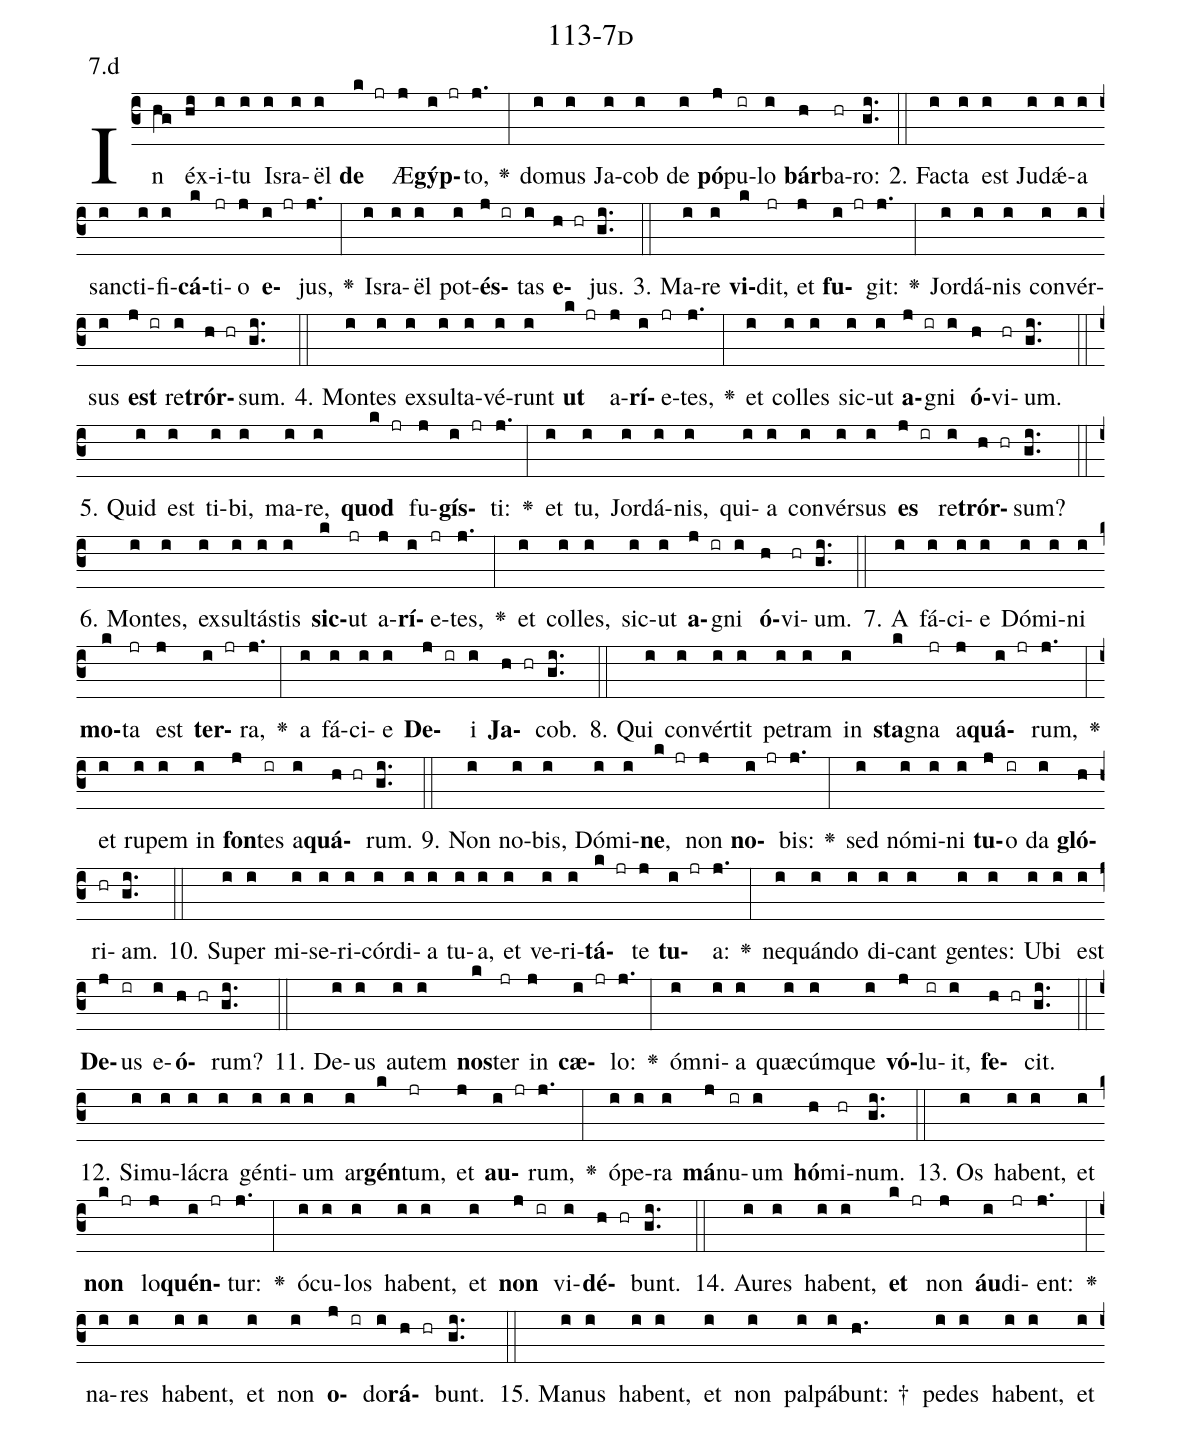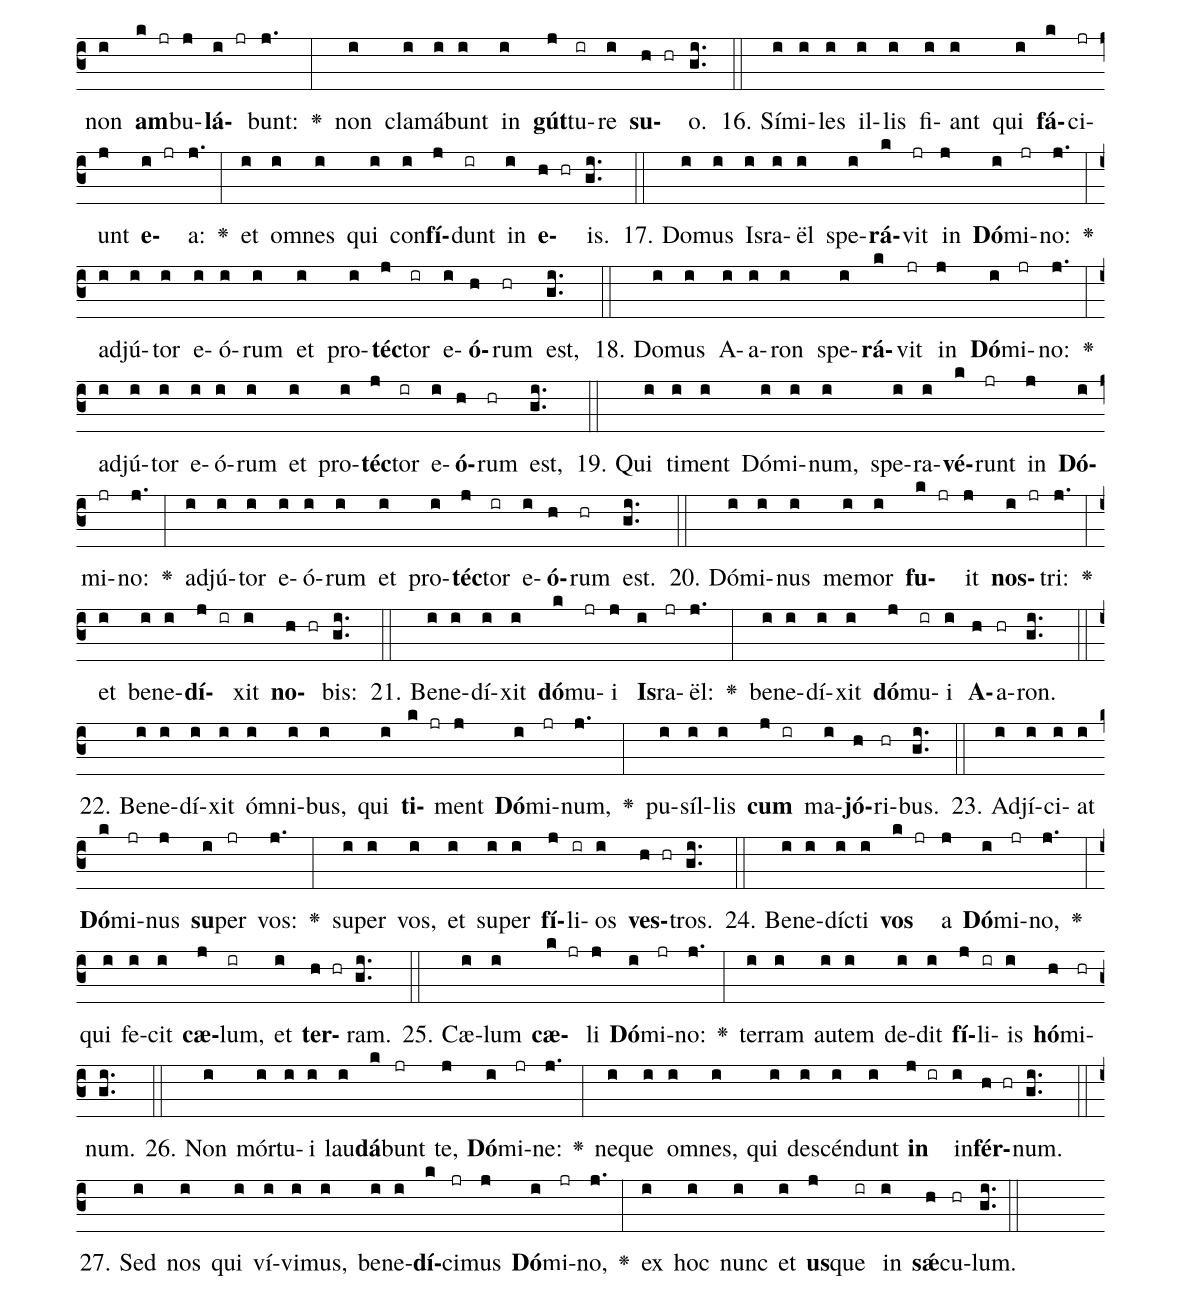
name: 113-7d;
annotation: 7.d;
%%
(c3)In(hg) éx(hi)i(i)tu(i) Is(i)ra(i)ël(i) <b>de</b>(k jr) Æ(j)<b>gýp</b>(i jr)to,(j.) <v>\greheightstar</v>(:) do(i)mus(i) Ja(i)cob(i) de(i) <b>pó</b>(j)pu(ir)lo(i) <b>bár</b>(h)ba(hr)ro:(gi..) (::)
2. Fac(i)ta(i) est(i) Ju(i)dǽ(i)a(i) sanc(i)ti(i)fi(i)<b>cá</b>(k)ti(jr)o(j) <b>e</b>(i jr)jus,(j.) <v>\greheightstar</v>(:) Is(i)ra(i)ël(i) pot(i)<b>és</b>(j ir)tas(i) <b>e</b>(h hr)jus.(gi..) (::)
3. Ma(i)re(i) <b>vi</b>(k)dit,(jr) et(j) <b>fu</b>(i jr)git:(j.) <v>\greheightstar</v>(:) Jor(i)dá(i)nis(i) con(i)vér(i)sus(i) <b>est</b>(j ir) re(i)<b>trór</b>(h hr)sum.(gi..) (::)
4. Mon(i)tes(i) ex(i)sul(i)ta(i)vé(i)runt(i) <b>ut</b>(k jr) a(j)<b>rí</b>(i)e(jr)tes,(j.) <v>\greheightstar</v>(:) et(i) col(i)les(i) sic(i)ut(i) <b>a</b>(j ir)gni(i) <b>ó</b>(h)vi(hr)um.(gi..) (::)
5. Quid(i) est(i) ti(i)bi,(i) ma(i)re,(i) <b>quod</b>(k jr) fu(j)<b>gís</b>(i jr)ti:(j.) <v>\greheightstar</v>(:) et(i) tu,(i) Jor(i)dá(i)nis,(i) qui(i)a(i) con(i)vér(i)sus(i) <b>es</b>(j ir) re(i)<b>trór</b>(h hr)sum?(gi..) (::)
6. Mon(i)tes,(i) ex(i)sul(i)tás(i)tis(i) <b>sic</b>(k)ut(jr) a(j)<b>rí</b>(i)e(jr)tes,(j.) <v>\greheightstar</v>(:) et(i) col(i)les,(i) sic(i)ut(i) <b>a</b>(j ir)gni(i) <b>ó</b>(h)vi(hr)um.(gi..) (::)
7. A(i) fá(i)ci(i)e(i) Dó(i)mi(i)ni(i) <b>mo</b>(k)ta(jr) est(j) <b>ter</b>(i jr)ra,(j.) <v>\greheightstar</v>(:) a(i) fá(i)ci(i)e(i) <b>De</b>(j ir)i(i) <b>Ja</b>(h hr)cob.(gi..) (::)
8. Qui(i) con(i)vér(i)tit(i) pe(i)tram(i) in(i) <b>sta</b>(k)gna(jr) a(j)<b>quá</b>(i jr)rum,(j.) <v>\greheightstar</v>(:) et(i) ru(i)pem(i) in(i) <b>fon</b>(j)tes(ir) a(i)<b>quá</b>(h hr)rum.(gi..) (::)
9. Non(i) no(i)bis,(i) Dó(i)mi(i)<b>ne</b>,(k jr) non(j) <b>no</b>(i jr)bis:(j.) <v>\greheightstar</v>(:) sed(i) nó(i)mi(i)ni(i) <b>tu</b>(j)o(ir) da(i) <b>gló</b>(h)ri(hr)am.(gi..) (::)
10. Su(i)per(i) mi(i)se(i)ri(i)cór(i)di(i)a(i) tu(i)a,(i) et(i) ve(i)ri(i)<b>tá</b>(k jr)te(j) <b>tu</b>(i jr)a:(j.) <v>\greheightstar</v>(:) ne(i)quán(i)do(i) di(i)cant(i) gen(i)tes:(i) U(i)bi(i) est(i) <b>De</b>(j)us(ir) e(i)<b>ó</b>(h hr)rum?(gi..) (::)
11. De(i)us(i) au(i)tem(i) <b>nos</b>(k)ter(jr) in(j) <b>cæ</b>(i jr)lo:(j.) <v>\greheightstar</v>(:) óm(i)ni(i)a(i) quæ(i)cúm(i)que(i) <b>vó</b>(j)lu(ir)it,(i) <b>fe</b>(h hr)cit.(gi..) (::)
12. Si(i)mu(i)lá(i)cra(i) gén(i)ti(i)um(i) ar(i)<b>gén</b>(k)tum,(jr) et(j) <b>au</b>(i jr)rum,(j.) <v>\greheightstar</v>(:) ó(i)pe(i)ra(i) <b>má</b>(j)nu(ir)um(i) <b>hó</b>(h)mi(hr)num.(gi..) (::)
13. Os(i) ha(i)bent,(i) et(i) <b>non</b>(k jr) lo(j)<b>quén</b>(i jr)tur:(j.) <v>\greheightstar</v>(:) ó(i)cu(i)los(i) ha(i)bent,(i) et(i) <b>non</b>(j ir) vi(i)<b>dé</b>(h hr)bunt.(gi..) (::)
14. Au(i)res(i) ha(i)bent,(i) <b>et</b>(k jr) non(j) <b>áu</b>(i)di(jr)ent:(j.) <v>\greheightstar</v>(:) na(i)res(i) ha(i)bent,(i) et(i) non(i) <b>o</b>(j ir)do(i)<b>rá</b>(h hr)bunt.(gi..) (::)
15. Ma(i)nus(i) ha(i)bent,(i) et(i) non(i) pal(i)pá(i)bunt: †(h.) pe(i)des(i) ha(i)bent,(i) et(i) non(i) <b>am</b>(k jr)bu(j)<b>lá</b>(i jr)bunt:(j.) <v>\greheightstar</v>(:) non(i) cla(i)má(i)bunt(i) in(i) <b>gút</b>(j)tu(ir)re(i) <b>su</b>(h hr)o.(gi..) (::)
16. Sí(i)mi(i)les(i) il(i)lis(i) fi(i)ant(i) qui(i) <b>fá</b>(k)ci(jr)unt(j) <b>e</b>(i jr)a:(j.) <v>\greheightstar</v>(:) et(i) om(i)nes(i) qui(i) con(i)<b>fí</b>(j)dunt(ir) in(i) <b>e</b>(h hr)is.(gi..) (::)
17. Do(i)mus(i) Is(i)ra(i)ël(i) spe(i)<b>rá</b>(k)vit(jr) in(j) <b>Dó</b>(i)mi(jr)no:(j.) <v>\greheightstar</v>(:) ad(i)jú(i)tor(i) e(i)ó(i)rum(i) et(i) pro(i)<b>téc</b>(j)tor(ir) e(i)<b>ó</b>(h)rum(hr) est,(gi..) (::)
18. Do(i)mus(i) A(i)a(i)ron(i) spe(i)<b>rá</b>(k)vit(jr) in(j) <b>Dó</b>(i)mi(jr)no:(j.) <v>\greheightstar</v>(:) ad(i)jú(i)tor(i) e(i)ó(i)rum(i) et(i) pro(i)<b>téc</b>(j)tor(ir) e(i)<b>ó</b>(h)rum(hr) est,(gi..) (::)
19. Qui(i) ti(i)ment(i) Dó(i)mi(i)num,(i) spe(i)ra(i)<b>vé</b>(k)runt(jr) in(j) <b>Dó</b>(i)mi(jr)no:(j.) <v>\greheightstar</v>(:) ad(i)jú(i)tor(i) e(i)ó(i)rum(i) et(i) pro(i)<b>téc</b>(j)tor(ir) e(i)<b>ó</b>(h)rum(hr) est.(gi..) (::)
20. Dó(i)mi(i)nus(i) me(i)mor(i) <b>fu</b>(k jr)it(j) <b>nos</b>(i jr)tri:(j.) <v>\greheightstar</v>(:) et(i) be(i)ne(i)<b>dí</b>(j ir)xit(i) <b>no</b>(h hr)bis:(gi..) (::)
21. Be(i)ne(i)dí(i)xit(i) <b>dó</b>(k)mu(jr)i(j) <b>Is</b>(i)ra(jr)ël:(j.) <v>\greheightstar</v>(:) be(i)ne(i)dí(i)xit(i) <b>dó</b>(j)mu(ir)i(i) <b>A</b>(h)a(hr)ron.(gi..) (::)
22. Be(i)ne(i)dí(i)xit(i) óm(i)ni(i)bus,(i) qui(i) <b>ti</b>(k jr)ment(j) <b>Dó</b>(i)mi(jr)num,(j.) <v>\greheightstar</v>(:) pu(i)síl(i)lis(i) <b>cum</b>(j ir) ma(i)<b>jó</b>(h)ri(hr)bus.(gi..) (::)
23. Ad(i)jí(i)ci(i)at(i) <b>Dó</b>(k)mi(jr)nus(j) <b>su</b>(i)per(jr) vos:(j.) <v>\greheightstar</v>(:) su(i)per(i) vos,(i) et(i) su(i)per(i) <b>fí</b>(j)li(ir)os(i) <b>ves</b>(h hr)tros.(gi..) (::)
24. Be(i)ne(i)díc(i)ti(i) <b>vos</b>(k jr) a(j) <b>Dó</b>(i)mi(jr)no,(j.) <v>\greheightstar</v>(:) qui(i) fe(i)cit(i) <b>cæ</b>(j)lum,(ir) et(i) <b>ter</b>(h hr)ram.(gi..) (::)
25. Cæ(i)lum(i) <b>cæ</b>(k jr)li(j) <b>Dó</b>(i)mi(jr)no:(j.) <v>\greheightstar</v>(:) ter(i)ram(i) au(i)tem(i) de(i)dit(i) <b>fí</b>(j)li(ir)is(i) <b>hó</b>(h)mi(hr)num.(gi..) (::)
26. Non(i) mór(i)tu(i)i(i) lau(i)<b>dá</b>(k)bunt(jr) te,(j) <b>Dó</b>(i)mi(jr)ne:(j.) <v>\greheightstar</v>(:) ne(i)que(i) om(i)nes,(i) qui(i) de(i)scén(i)dunt(i) <b>in</b>(j ir) in(i)<b>fér</b>(h hr)num.(gi..) (::)
27. Sed(i) nos(i) qui(i) ví(i)vi(i)mus,(i) be(i)ne(i)<b>dí</b>(k)ci(jr)mus(j) <b>Dó</b>(i)mi(jr)no,(j.) <v>\greheightstar</v>(:) ex(i) hoc(i) nunc(i) et(i) <b>us</b>(j)que(ir) in(i) <b>sǽ</b>(h)cu(hr)lum.(gi..) (::)
